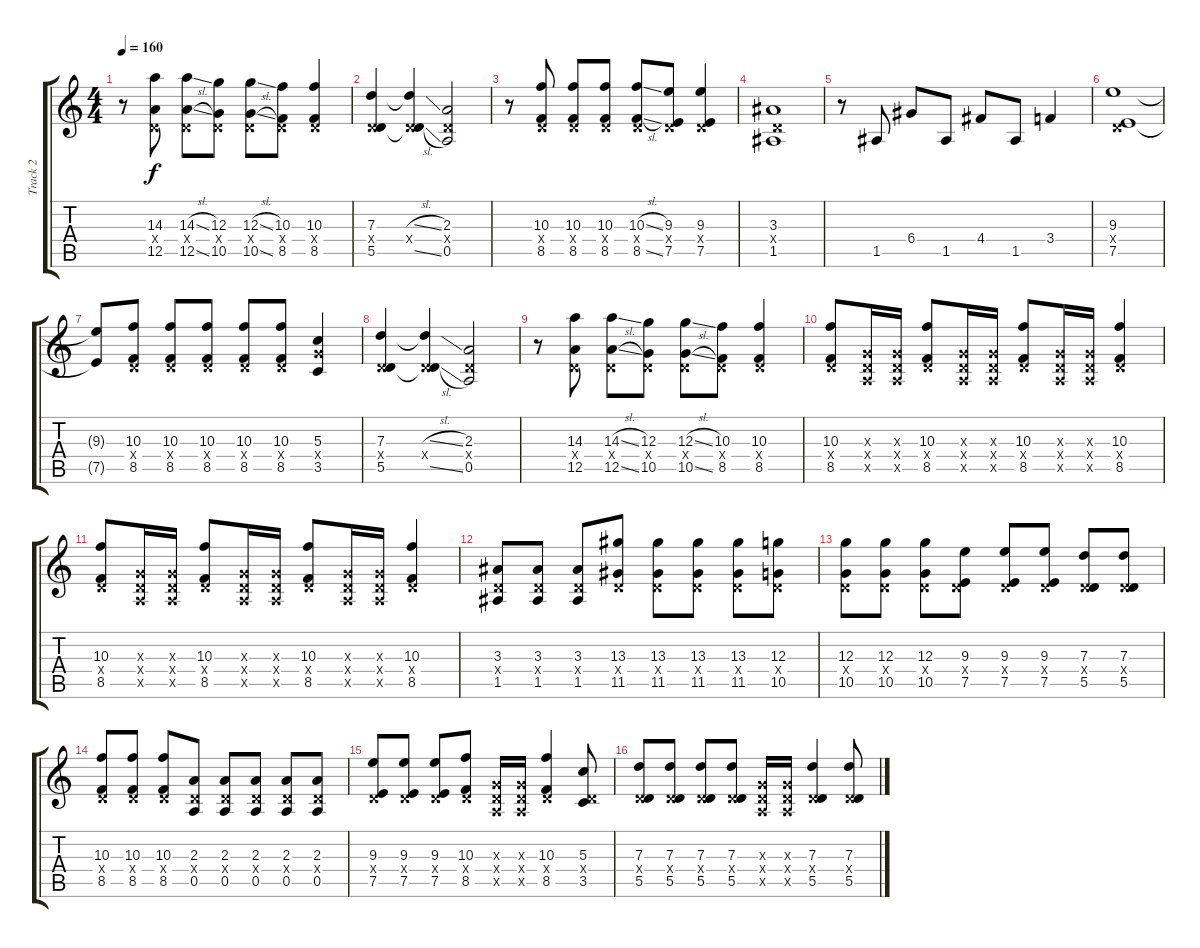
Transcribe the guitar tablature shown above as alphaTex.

\track ("Track 2" "Track 2") {instrument overdrivenguitar}
\staff {score tabs}
\tuning (E4 B3 G3 D3 A2 E2) {hide}
\ts (4 4)
\tempo 160
\clef g2
\ks c
r.8{dy f} (14.3 0.4{x} 12.5).8 (14.3{sl} 0.4{x} 12.5{sl}).8 (12.3 0.4{x} 10.5).8 (12.3{sl} 0.4{x} 10.5{sl}).8 (10.3 0.4{x} 8.5).8 (10.3 0.4{x} 8.5).4 |
(7.3 0.4{x} 5.5).4 (7.3{sl t} 0.4{x} 5.5{sl t}).4 (2.3 0.4{x} 0.5).2 |
r.8 (10.3 0.4{x} 8.5).8 (10.3 0.4{x} 8.5).8 (10.3 0.4{x} 8.5).8 (10.3{sl} 0.4{x} 8.5{sl}).8 (9.3 0.4{x} 7.5).8 (9.3 0.4{x} 7.5).4 |
(3.3 0.4{x} 1.5).1 |
r.8 1.5.8 6.4.8 1.5.8 4.4.8 1.5.8 3.4.4 |
(9.3 0.4{x} 7.5).1 |
(9.3{t} 7.5{t}).8 (10.3 0.4{x} 8.5).8 (10.3 0.4{x} 8.5).8 (10.3 0.4{x} 8.5).8 (10.3 0.4{x} 8.5).8 (10.3 0.4{x} 8.5).8 (5.3 5.4{x} 3.5).4 |
(7.3 0.4{x} 5.5).4 (7.3{sl t} 0.4{x} 5.5{sl t}).4 (2.3 0.4{x} 0.5).2 |
r.8 (14.3 0.4{x} 12.5).8 (14.3{sl} 0.4{x} 12.5{sl}).8 (12.3 0.4{x} 10.5).8 (12.3{sl} 0.4{x} 10.5{sl}).8 (10.3 0.4{x} 8.5).8 (10.3 0.4{x} 8.5).4 |
(10.3 0.4{x} 8.5).8 (0.3{x} 0.4{x} 0.5{x}).16 (0.3{x} 0.4{x} 0.5{x}).16 (10.3 0.4{x} 8.5).8 (0.3{x} 0.4{x} 0.5{x}).16 (0.3{x} 0.4{x} 0.5{x}).16 (10.3 0.4{x} 8.5).8 (0.3{x} 0.4{x} 0.5{x}).16 (0.3{x} 0.4{x} 0.5{x}).16 (10.3 0.4{x} 8.5).4 |
(10.3 0.4{x} 8.5).8 (0.3{x} 0.4{x} 0.5{x}).16 (0.3{x} 0.4{x} 0.5{x}).16 (10.3 0.4{x} 8.5).8 (0.3{x} 0.4{x} 0.5{x}).16 (0.3{x} 0.4{x} 0.5{x}).16 (10.3 0.4{x} 8.5).8 (0.3{x} 0.4{x} 0.5{x}).16 (0.3{x} 0.4{x} 0.5{x}).16 (10.3 0.4{x} 8.5).4 |
(3.3 0.4{x} 1.5).8 (3.3 0.4{x} 1.5).8 (3.3 0.4{x} 1.5).8 (13.3 0.4{x} 11.5).8 (13.3 0.4{x} 11.5).8 (13.3 0.4{x} 11.5).8 (13.3 0.4{x} 11.5).8 (12.3 0.4{x} 10.5).8 |
(12.3 0.4{x} 10.5).8 (12.3 0.4{x} 10.5).8 (12.3 0.4{x} 10.5).8 (9.3 0.4{x} 7.5).8 (9.3 0.4{x} 7.5).8 (9.3 0.4{x} 7.5).8 (7.3 0.4{x} 5.5).8 (7.3 0.4{x} 5.5).8 |
(10.3 0.4{x} 8.5).8 (10.3 0.4{x} 8.5).8 (10.3 0.4{x} 8.5).8 (2.3 0.4{x} 0.5).8 (2.3 0.4{x} 0.5).8 (2.3 0.4{x} 0.5).8 (2.3 0.4{x} 0.5).8 (2.3 0.4{x} 0.5).8 |
(9.3 0.4{x} 7.5).8 (9.3 0.4{x} 7.5).8 (9.3 0.4{x} 7.5).8 (10.3 0.4{x} 8.5).8 (0.3{x} 0.4{x} 0.5{x}).16 (0.3{x} 0.4{x} 0.5{x}).16 (10.3 0.4{x} 8.5).4 (5.3 0.4{x} 3.5).8 |
(7.3 0.4{x} 5.5).8 (7.3 0.4{x} 5.5).8 (7.3 0.4{x} 5.5).8 (7.3 0.4{x} 5.5).8 (0.3{x} 0.4{x} 0.5{x}).16 (0.3{x} 0.4{x} 0.5{x}).16 (7.3 0.4{x} 5.5).4 (7.3 0.4{x} 5.5).8
